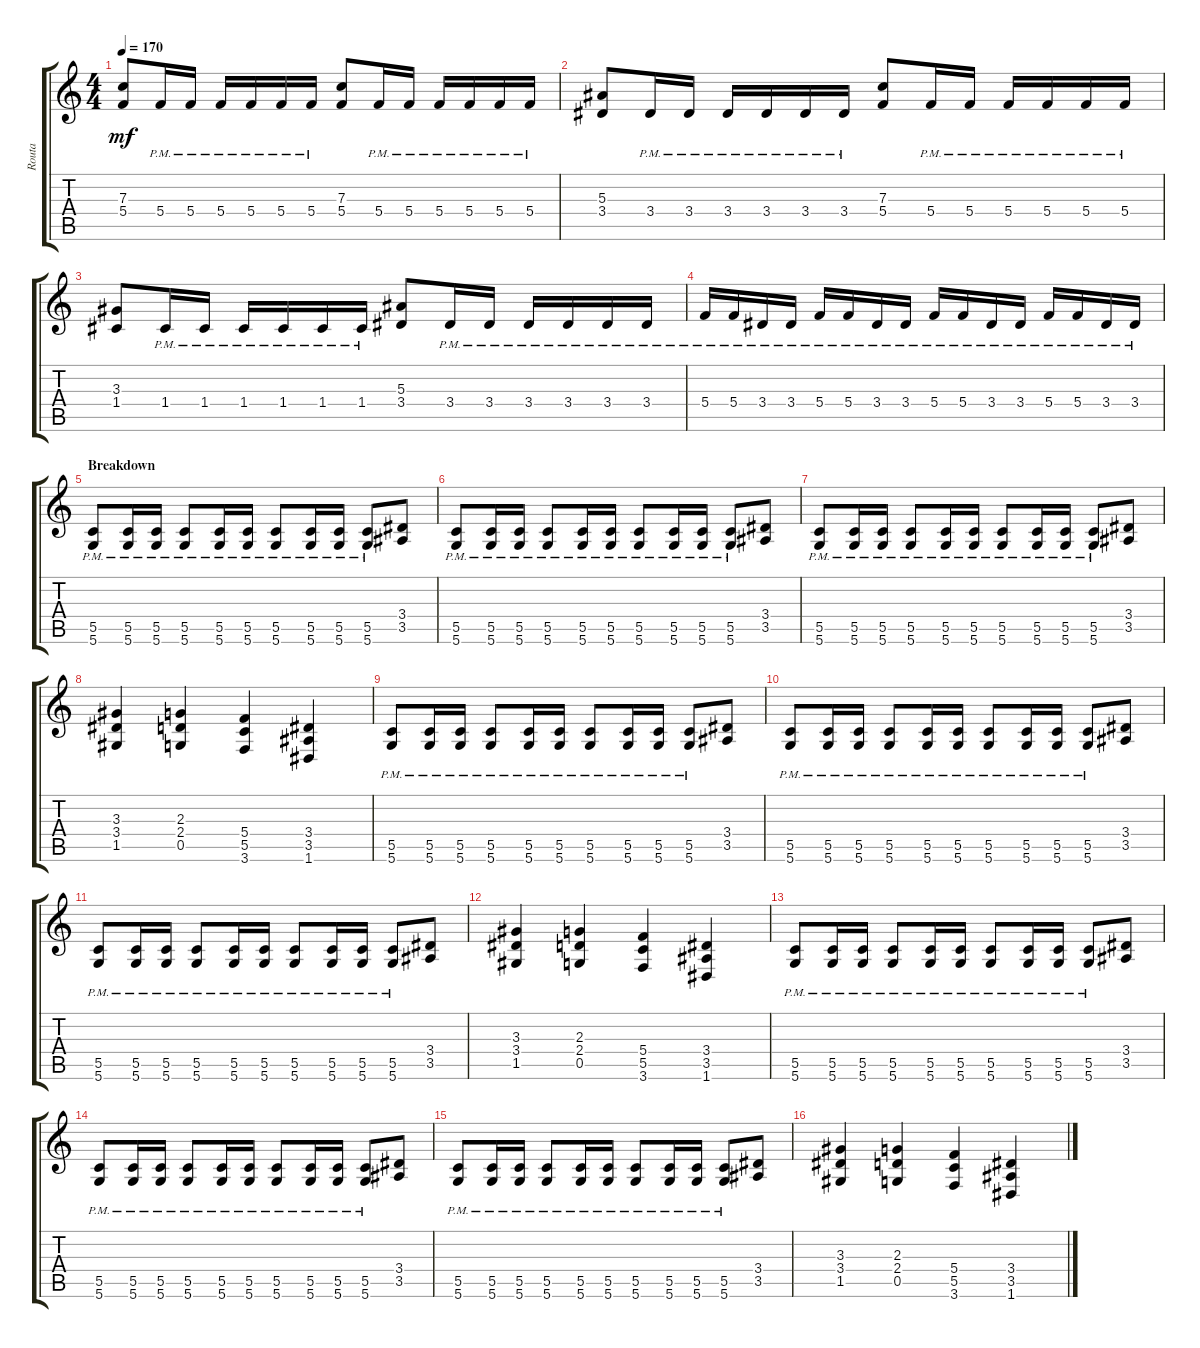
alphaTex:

\track ("Routa" "Routa") {instrument distortionguitar}
\staff {score tabs}
\tuning (D4 A3 F3 C3 G2 D2) {hide}
\ts (4 4)
\tempo 170
\clef g2
\ks c
(7.3 5.4).8{dy mf} 5.4{pm}.16 5.4{pm}.16 5.4{pm}.16 5.4{pm}.16 5.4{pm}.16 5.4{pm}.16 (7.3 5.4).8 5.4{pm}.16 5.4{pm}.16 5.4{pm}.16 5.4{pm}.16 5.4{pm}.16 5.4{pm}.16 |
(5.3 3.4).8 3.4{pm}.16 3.4{pm}.16 3.4{pm}.16 3.4{pm}.16 3.4{pm}.16 3.4{pm}.16 (7.3 5.4).8 5.4{pm}.16 5.4{pm}.16 5.4{pm}.16 5.4{pm}.16 5.4{pm}.16 5.4{pm}.16 |
(3.3 1.4).8 1.4{pm}.16 1.4{pm}.16 1.4{pm}.16 1.4{pm}.16 1.4{pm}.16 1.4{pm}.16 (5.3 3.4).8 3.4{pm}.16 3.4{pm}.16 3.4{pm}.16 3.4{pm}.16 3.4{pm}.16 3.4{pm}.16 |
5.4{pm}.16 5.4{pm}.16 3.4{pm}.16 3.4{pm}.16 5.4{pm}.16 5.4{pm}.16 3.4{pm}.16 3.4{pm}.16 5.4{pm}.16 5.4{pm}.16 3.4{pm}.16 3.4{pm}.16 5.4{pm}.16 5.4{pm}.16 3.4{pm}.16 3.4{pm}.16 |
\section ("" "Breakdown")
(5.5{pm} 5.6{pm}).8 (5.5{pm} 5.6{pm}).16 (5.5{pm} 5.6{pm}).16 (5.5{pm} 5.6{pm}).8 (5.5{pm} 5.6{pm}).16 (5.5{pm} 5.6{pm}).16 (5.5{pm} 5.6{pm}).8 (5.5{pm} 5.6{pm}).16 (5.5{pm} 5.6{pm}).16 (5.5{pm} 5.6{pm}).8 (3.4 3.5).8 |
(5.5{pm} 5.6{pm}).8 (5.5{pm} 5.6{pm}).16 (5.5{pm} 5.6{pm}).16 (5.5{pm} 5.6{pm}).8 (5.5{pm} 5.6{pm}).16 (5.5{pm} 5.6{pm}).16 (5.5{pm} 5.6{pm}).8 (5.5{pm} 5.6{pm}).16 (5.5{pm} 5.6{pm}).16 (5.5{pm} 5.6{pm}).8 (3.4 3.5).8 |
(5.5{pm} 5.6{pm}).8 (5.5{pm} 5.6{pm}).16 (5.5{pm} 5.6{pm}).16 (5.5{pm} 5.6{pm}).8 (5.5{pm} 5.6{pm}).16 (5.5{pm} 5.6{pm}).16 (5.5{pm} 5.6{pm}).8 (5.5{pm} 5.6{pm}).16 (5.5{pm} 5.6{pm}).16 (5.5{pm} 5.6{pm}).8 (3.4 3.5).8 |
(3.3 3.4 1.5).4 (2.3 2.4 0.5).4 (5.4 5.5 3.6).4 (3.4 3.5 1.6).4 |
(5.5{pm} 5.6{pm}).8 (5.5{pm} 5.6{pm}).16 (5.5{pm} 5.6{pm}).16 (5.5{pm} 5.6{pm}).8 (5.5{pm} 5.6{pm}).16 (5.5{pm} 5.6{pm}).16 (5.5{pm} 5.6{pm}).8 (5.5{pm} 5.6{pm}).16 (5.5{pm} 5.6{pm}).16 (5.5{pm} 5.6{pm}).8 (3.4 3.5).8 |
(5.5{pm} 5.6{pm}).8 (5.5{pm} 5.6{pm}).16 (5.5{pm} 5.6{pm}).16 (5.5{pm} 5.6{pm}).8 (5.5{pm} 5.6{pm}).16 (5.5{pm} 5.6{pm}).16 (5.5{pm} 5.6{pm}).8 (5.5{pm} 5.6{pm}).16 (5.5{pm} 5.6{pm}).16 (5.5{pm} 5.6{pm}).8 (3.4 3.5).8 |
(5.5{pm} 5.6{pm}).8 (5.5{pm} 5.6{pm}).16 (5.5{pm} 5.6{pm}).16 (5.5{pm} 5.6{pm}).8 (5.5{pm} 5.6{pm}).16 (5.5{pm} 5.6{pm}).16 (5.5{pm} 5.6{pm}).8 (5.5{pm} 5.6{pm}).16 (5.5{pm} 5.6{pm}).16 (5.5{pm} 5.6{pm}).8 (3.4 3.5).8 |
(3.3 3.4 1.5).4 (2.3 2.4 0.5).4 (5.4 5.5 3.6).4 (3.4 3.5 1.6).4 |
(5.5{pm} 5.6{pm}).8 (5.5{pm} 5.6{pm}).16 (5.5{pm} 5.6{pm}).16 (5.5{pm} 5.6{pm}).8 (5.5{pm} 5.6{pm}).16 (5.5{pm} 5.6{pm}).16 (5.5{pm} 5.6{pm}).8 (5.5{pm} 5.6{pm}).16 (5.5{pm} 5.6{pm}).16 (5.5{pm} 5.6{pm}).8 (3.4 3.5).8 |
(5.5{pm} 5.6{pm}).8 (5.5{pm} 5.6{pm}).16 (5.5{pm} 5.6{pm}).16 (5.5{pm} 5.6{pm}).8 (5.5{pm} 5.6{pm}).16 (5.5{pm} 5.6{pm}).16 (5.5{pm} 5.6{pm}).8 (5.5{pm} 5.6{pm}).16 (5.5{pm} 5.6{pm}).16 (5.5{pm} 5.6{pm}).8 (3.4 3.5).8 |
(5.5{pm} 5.6{pm}).8 (5.5{pm} 5.6{pm}).16 (5.5{pm} 5.6{pm}).16 (5.5{pm} 5.6{pm}).8 (5.5{pm} 5.6{pm}).16 (5.5{pm} 5.6{pm}).16 (5.5{pm} 5.6{pm}).8 (5.5{pm} 5.6{pm}).16 (5.5{pm} 5.6{pm}).16 (5.5{pm} 5.6{pm}).8 (3.4 3.5).8 |
(3.3 3.4 1.5).4 (2.3 2.4 0.5).4 (5.4 5.5 3.6).4 (3.4 3.5 1.6).4
